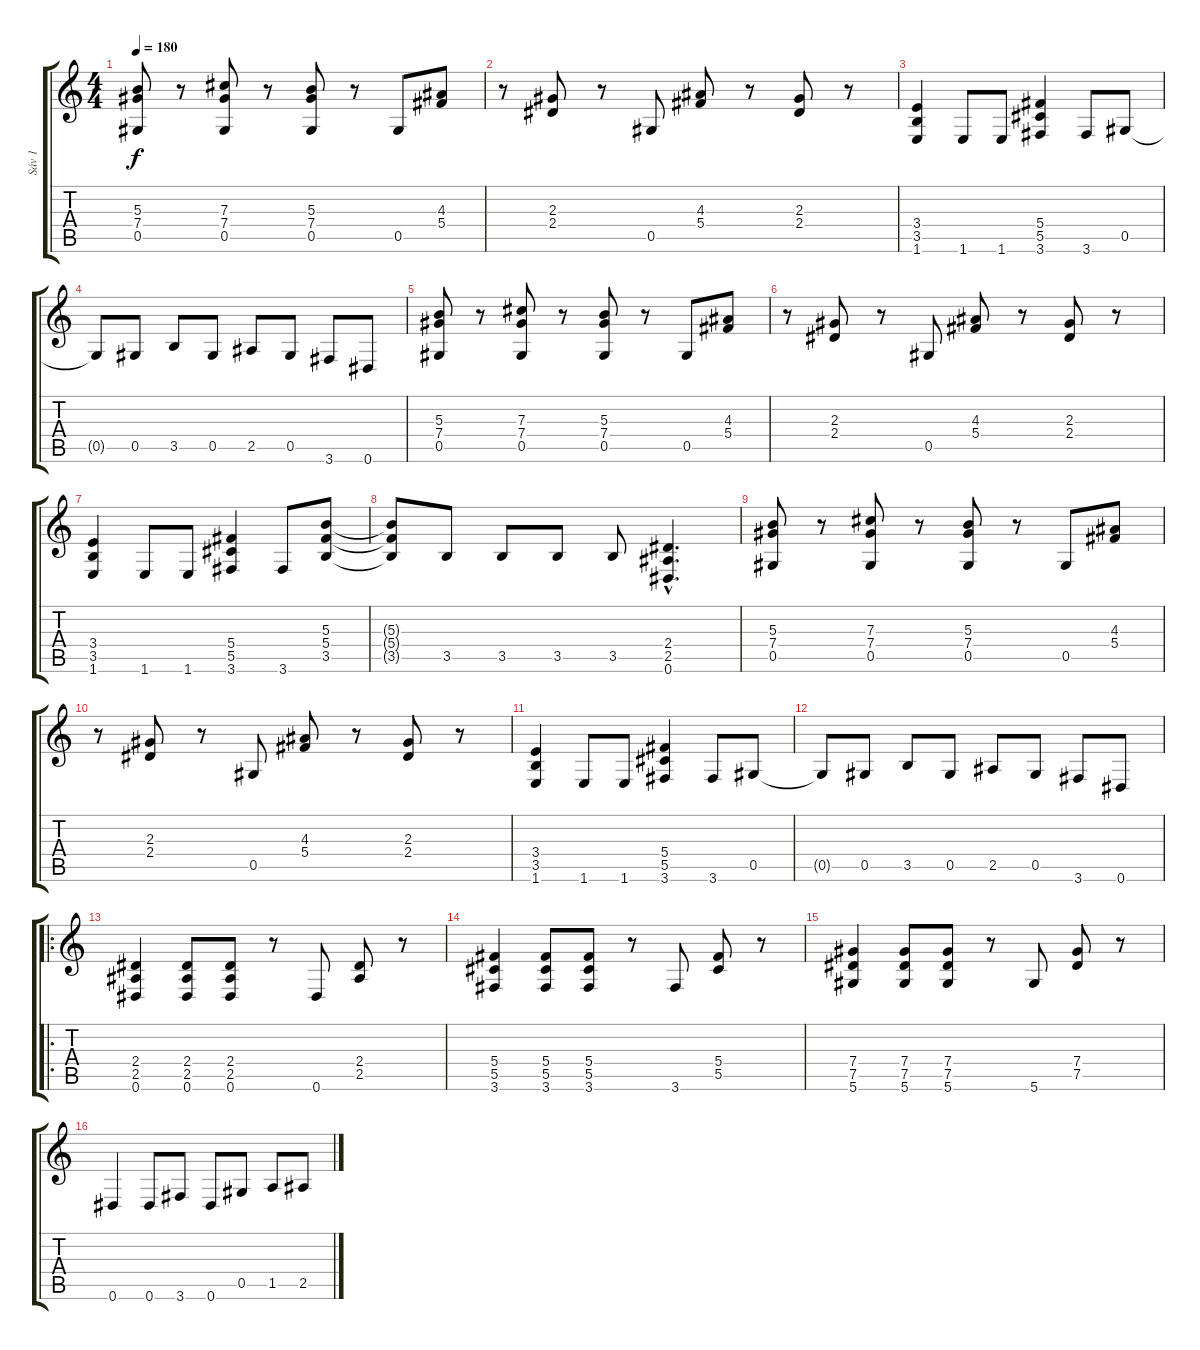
\track ("Sáv 1" "Sáv 1") {instrument distortionguitar}
\staff {score tabs}
\tuning (Eb4 Bb3 Gb3 Db3 Ab2 Eb2) {hide}
\ts (4 4)
\tempo 180
\clef g2
\ks c
(5.3 7.4 0.5).8{dy f} r.8 (7.3 7.4 0.5).8 r.8 (5.3 7.4 0.5).8 r.8 0.5.8 (4.3 5.4).8 |
r.8 (2.3 2.4).8 r.8 0.5.8 (4.3 5.4).8 r.8 (2.3 2.4).8 r.8 |
(3.4 3.5 1.6).4 1.6.8 1.6.8 (5.4 5.5 3.6).4 3.6.8 0.5.8 |
0.5{t}.8 0.5.8 3.5.8 0.5.8 2.5.8 0.5.8 3.6.8 0.6.8 |
(5.3 7.4 0.5).8 r.8 (7.3 7.4 0.5).8 r.8 (5.3 7.4 0.5).8 r.8 0.5.8 (4.3 5.4).8 |
r.8 (2.3 2.4).8 r.8 0.5.8 (4.3 5.4).8 r.8 (2.3 2.4).8 r.8 |
(3.4 3.5 1.6).4 1.6.8 1.6.8 (5.4 5.5 3.6).4 3.6.8 (5.3 5.4 3.5).8 |
(5.3{t} 5.4{t} 3.5{t}).8 3.5.8 3.5.8 3.5.8 3.5.8 (2.4{hac} 2.5{hac} 0.6{hac}).4{d} |
(5.3 7.4 0.5).8 r.8 (7.3 7.4 0.5).8 r.8 (5.3 7.4 0.5).8 r.8 0.5.8 (4.3 5.4).8 |
r.8 (2.3 2.4).8 r.8 0.5.8 (4.3 5.4).8 r.8 (2.3 2.4).8 r.8 |
(3.4 3.5 1.6).4 1.6.8 1.6.8 (5.4 5.5 3.6).4 3.6.8 0.5.8 |
0.5{t}.8 0.5.8 3.5.8 0.5.8 2.5.8 0.5.8 3.6.8 0.6.8 |
\ro
(2.4 2.5 0.6).4 (2.4 2.5 0.6).8 (2.4 2.5 0.6).8 r.8 0.6.8 (2.4 2.5).8 r.8 |
(5.4 5.5 3.6).4 (5.4 5.5 3.6).8 (5.4 5.5 3.6).8 r.8 3.6.8 (5.4 5.5).8 r.8 |
(7.4 7.5 5.6).4 (7.4 7.5 5.6).8 (7.4 7.5 5.6).8 r.8 5.6.8 (7.4 7.5).8 r.8 |
0.6.4 0.6.8 3.6.8 0.6.8 0.5.8 1.5.8 2.5.8
